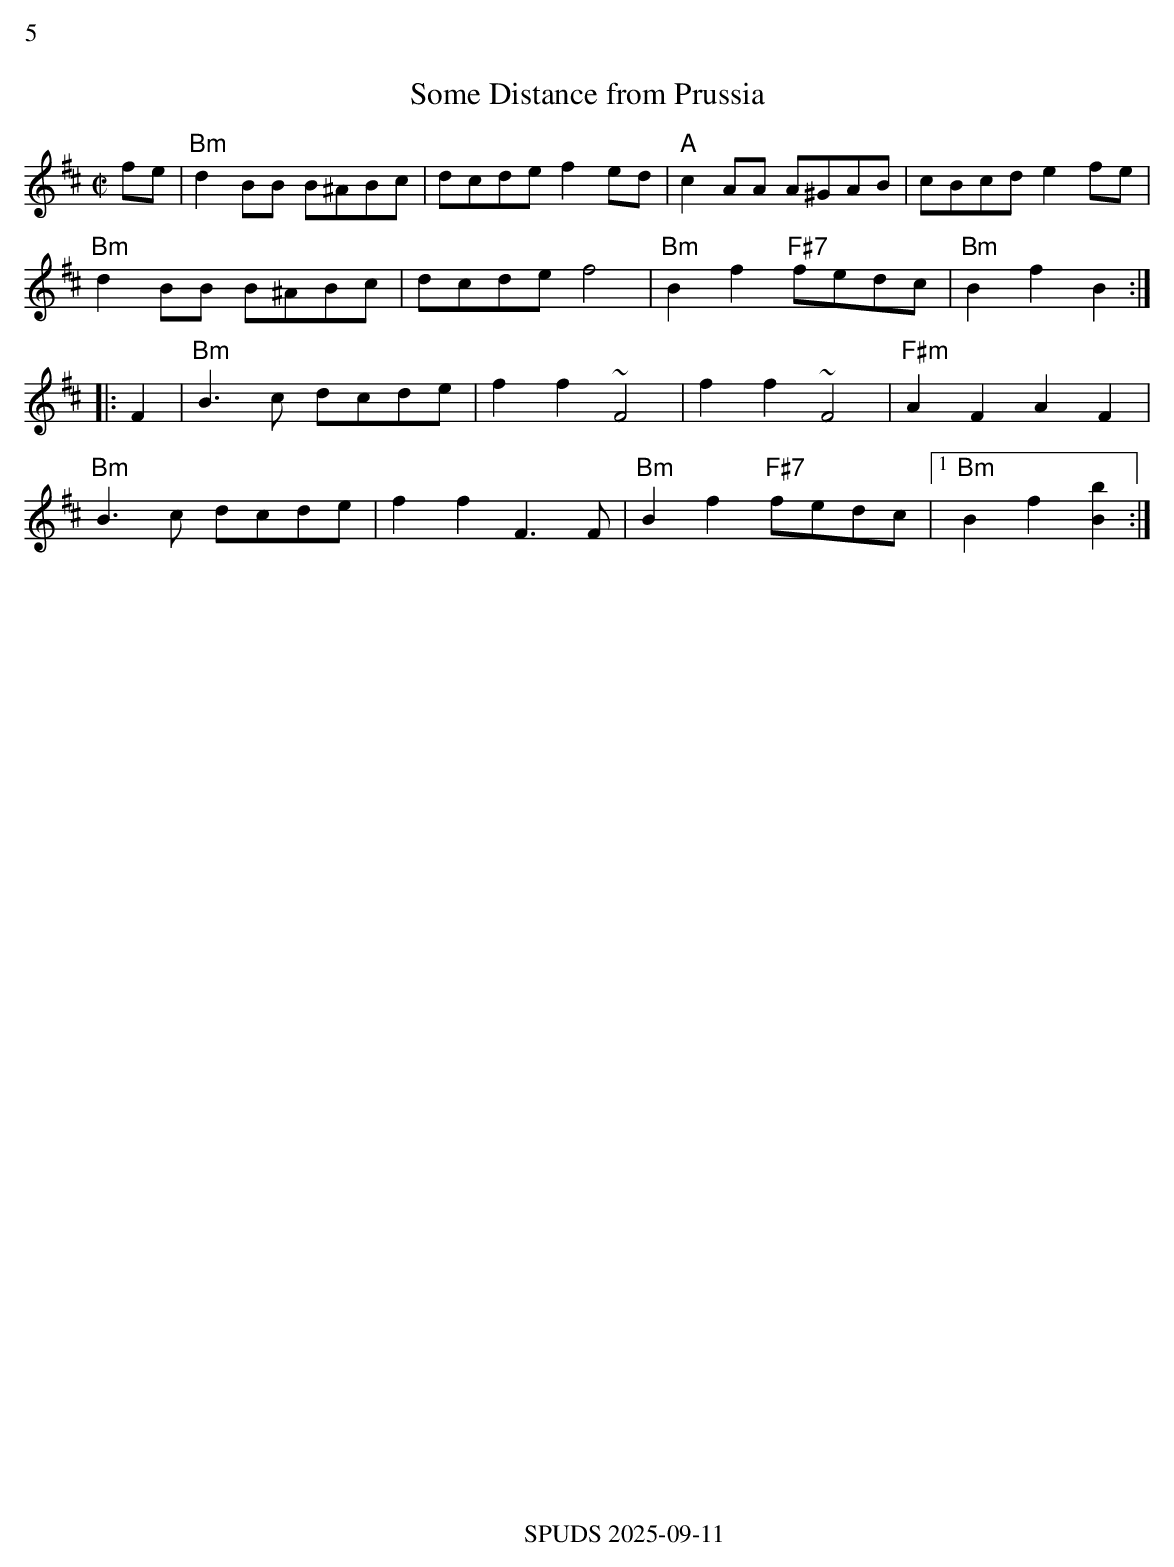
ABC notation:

X:1
%%text 5
T: Some Distance from Prussia
M: C|
L: 1/8
K: Bm
fe |"Bm"d2BB B^ABc | dcde f2ed |"A" c2AA A^GAB | cBcd e2fe |
"Bm"d2BB B^ABc | dcde f4 |"Bm" B2f2 "F#7"fedc |"Bm"B2f2 B2 :|
|: F2 |"Bm"B3c dcde | f2f2 ~F4 | f2f2 ~F4 |"F#m" A2F2 A2F2 |
"Bm"B3c dcde | f2f2 F2>F2 | "Bm"B2f2 "F#7"fedc |1 "Bm"B2f2 [B2b2] :|
